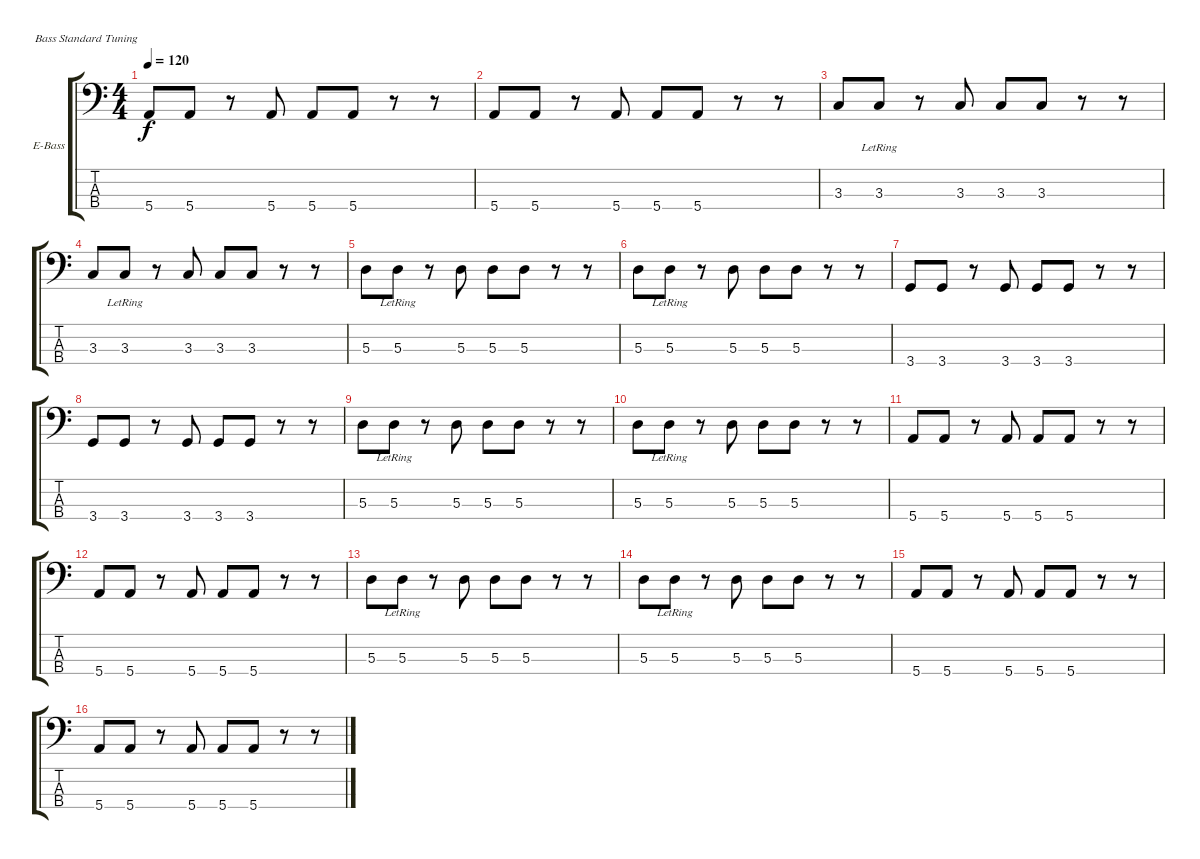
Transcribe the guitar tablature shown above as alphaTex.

\bracketExtendMode groupsimilarinstruments
\firstSystemTrackNameOrientation horizontal
\otherSystemsTrackNameOrientation horizontal
\track ("Бас" "E-Bass") {instrument electricbassfinger}
\staff {score tabs}
\tuning (G2 D2 A1 E1)
\ts (4 4)
\tempo 120
\clef f4
\ks c
5.4.8{dy f} 5.4.8 r.8 5.4.8 5.4.8 5.4.8 r.8 r.8 |
5.4.8 5.4.8 r.8 5.4.8 5.4.8 5.4.8 r.8 r.8 |
3.3.8 3.3{lr}.8 r.8 3.3.8 3.3.8 3.3.8 r.8 r.8 |
3.3.8 3.3{lr}.8 r.8 3.3.8 3.3.8 3.3.8 r.8 r.8 |
5.3.8 5.3{lr}.8 r.8 5.3.8 5.3.8 5.3.8 r.8 r.8 |
5.3.8 5.3{lr}.8 r.8 5.3.8 5.3.8 5.3.8 r.8 r.8 |
3.4.8 3.4.8 r.8 3.4.8 3.4.8 3.4.8 r.8 r.8 |
3.4.8 3.4.8 r.8 3.4.8 3.4.8 3.4.8 r.8 r.8 |
5.3.8 5.3{lr}.8 r.8 5.3.8 5.3.8 5.3.8 r.8 r.8 |
5.3.8 5.3{lr}.8 r.8 5.3.8 5.3.8 5.3.8 r.8 r.8 |
5.4.8 5.4.8 r.8 5.4.8 5.4.8 5.4.8 r.8 r.8 |
5.4.8 5.4.8 r.8 5.4.8 5.4.8 5.4.8 r.8 r.8 |
5.3.8 5.3{lr}.8 r.8 5.3.8 5.3.8 5.3.8 r.8 r.8 |
5.3.8 5.3{lr}.8 r.8 5.3.8 5.3.8 5.3.8 r.8 r.8 |
5.4.8 5.4.8 r.8 5.4.8 5.4.8 5.4.8 r.8 r.8 |
5.4.8 5.4.8 r.8 5.4.8 5.4.8 5.4.8 r.8 r.8
